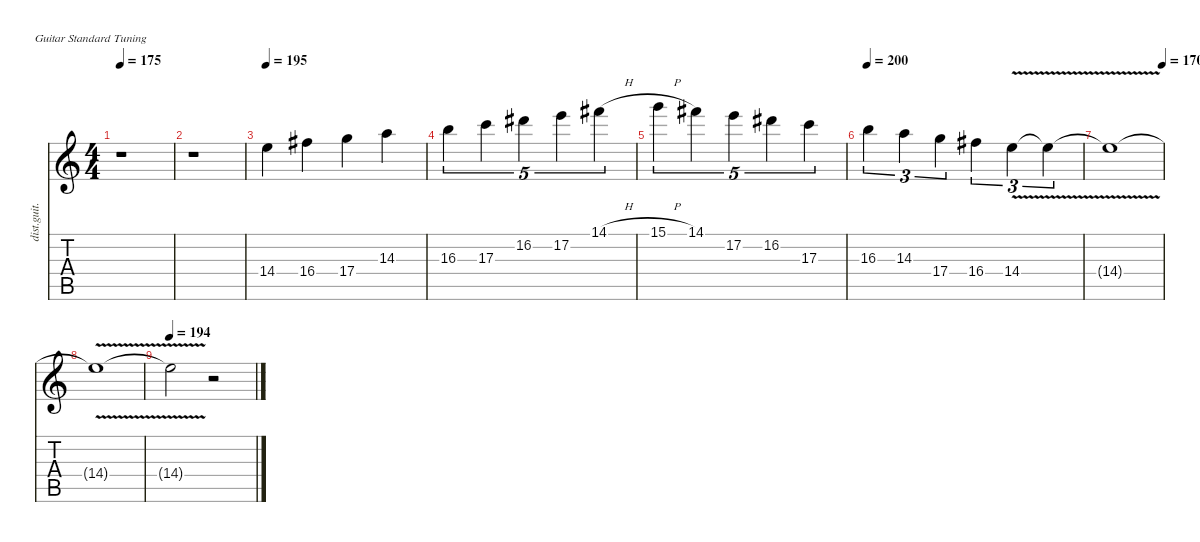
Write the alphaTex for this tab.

\defaultSystemsLayout 4
\hideDynamics
\bracketExtendMode nobrackets
\otherSystemsTrackNameOrientation horizontal
\track ("Distortion guitar 3" "dist.guit.") {instrument distortionguitar}
\staff {score tabs}
\tuning (E4 B3 G3 D3 A2 E2)
\ts (4 4)
\tempo 175
\clef g2
\ks c
r.1{dy f beam Down} |
r.1{beam Down} |
\tempo 195
14.4.4{beam Down} 16.4{acc #}.4{beam Down} 17.4.4{beam Down} 14.3.4{beam Down} |
16.3.4{tu (5 4) beam Down} 17.3.4{tu (5 4) beam Down} 16.2{acc #}.4{tu (5 4) beam Down} 17.2.4{tu (5 4) beam Down} 14.1{h acc #}.4{tu (5 4) beam Down} |
15.1{h}.4{tu (5 4) beam Down} 14.1{acc #}.4{tu (5 4) beam Down} 17.2.4{tu (5 4) beam Down} 16.2{acc #}.4{tu (5 4) beam Down} 17.3.4{tu (5 4) beam Down} |
\tempo 200
16.3.4{tu (3 2) beam Down} 14.3.4{tu (3 2) beam Down} 17.4.4{tu (3 2) beam Down} 16.4{acc #}.4{tu (3 2) beam Down} 14.4{v}.4{tu (3 2) beam Down} 14.4{v t}.4{tu (3 2) beam Down} |
\tempo (170 1)
14.4{v t}.1{beam Down} |
14.4{v t}.1{beam Down} |
\tempo 194
14.4{v t}.2{beam Down} r.2{beam Down}
